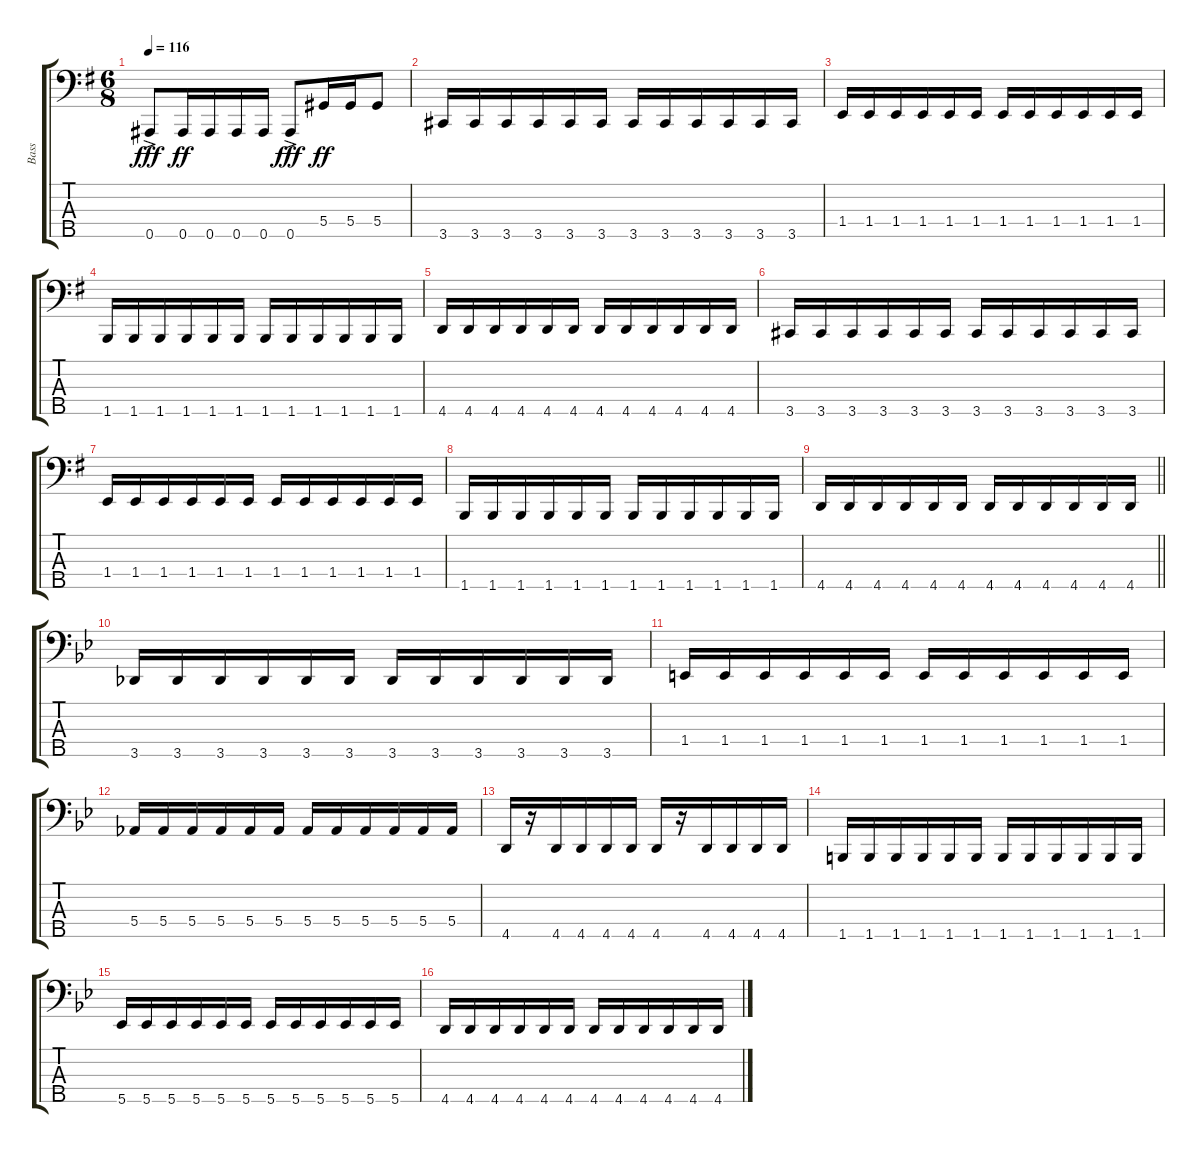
\track ("Bass" "Bass") {instrument electricbassfinger}
\staff {score tabs}
\tuning (Gb2 Db2 Ab1 Eb1 Bb0) {hide}
\ts (6 8)
\tempo 116
\clef f4
\ks g
0.5{ac}.8{dy fff} 0.5.16{dy ff} 0.5.16 0.5.16 0.5.16 0.5{ac}.8{dy fff} 5.4.16{dy ff} 5.4.16 5.4.8 |
3.5.16 3.5.16 3.5.16 3.5.16 3.5.16 3.5.16 3.5.16 3.5.16 3.5.16 3.5.16 3.5.16 3.5.16 |
1.4.16 1.4.16 1.4.16 1.4.16 1.4.16 1.4.16 1.4.16 1.4.16 1.4.16 1.4.16 1.4.16 1.4.16 |
1.5.16 1.5.16 1.5.16 1.5.16 1.5.16 1.5.16 1.5.16 1.5.16 1.5.16 1.5.16 1.5.16 1.5.16 |
4.5.16 4.5.16 4.5.16 4.5.16 4.5.16 4.5.16 4.5.16 4.5.16 4.5.16 4.5.16 4.5.16 4.5.16 |
3.5.16 3.5.16 3.5.16 3.5.16 3.5.16 3.5.16 3.5.16 3.5.16 3.5.16 3.5.16 3.5.16 3.5.16 |
1.4.16 1.4.16 1.4.16 1.4.16 1.4.16 1.4.16 1.4.16 1.4.16 1.4.16 1.4.16 1.4.16 1.4.16 |
1.5.16 1.5.16 1.5.16 1.5.16 1.5.16 1.5.16 1.5.16 1.5.16 1.5.16 1.5.16 1.5.16 1.5.16 |
\barLineRight lightlight
4.5.16 4.5.16 4.5.16 4.5.16 4.5.16 4.5.16 4.5.16 4.5.16 4.5.16 4.5.16 4.5.16 4.5.16 |
\ks bb
3.5.16 3.5.16 3.5.16 3.5.16 3.5.16 3.5.16 3.5.16 3.5.16 3.5.16 3.5.16 3.5.16 3.5.16 |
1.4.16 1.4.16 1.4.16 1.4.16 1.4.16 1.4.16 1.4.16 1.4.16 1.4.16 1.4.16 1.4.16 1.4.16 |
5.4.16 5.4.16 5.4.16 5.4.16 5.4.16 5.4.16 5.4.16 5.4.16 5.4.16 5.4.16 5.4.16 5.4.16 |
4.5.16 r.16 4.5.16 4.5.16 4.5.16 4.5.16 4.5.16 r.16 4.5.16 4.5.16 4.5.16 4.5.16 |
1.5.16 1.5.16 1.5.16 1.5.16 1.5.16 1.5.16 1.5.16 1.5.16 1.5.16 1.5.16 1.5.16 1.5.16 |
5.5.16 5.5.16 5.5.16 5.5.16 5.5.16 5.5.16 5.5.16 5.5.16 5.5.16 5.5.16 5.5.16 5.5.16 |
4.5.16 4.5.16 4.5.16 4.5.16 4.5.16 4.5.16 4.5.16 4.5.16 4.5.16 4.5.16 4.5.16 4.5.16
